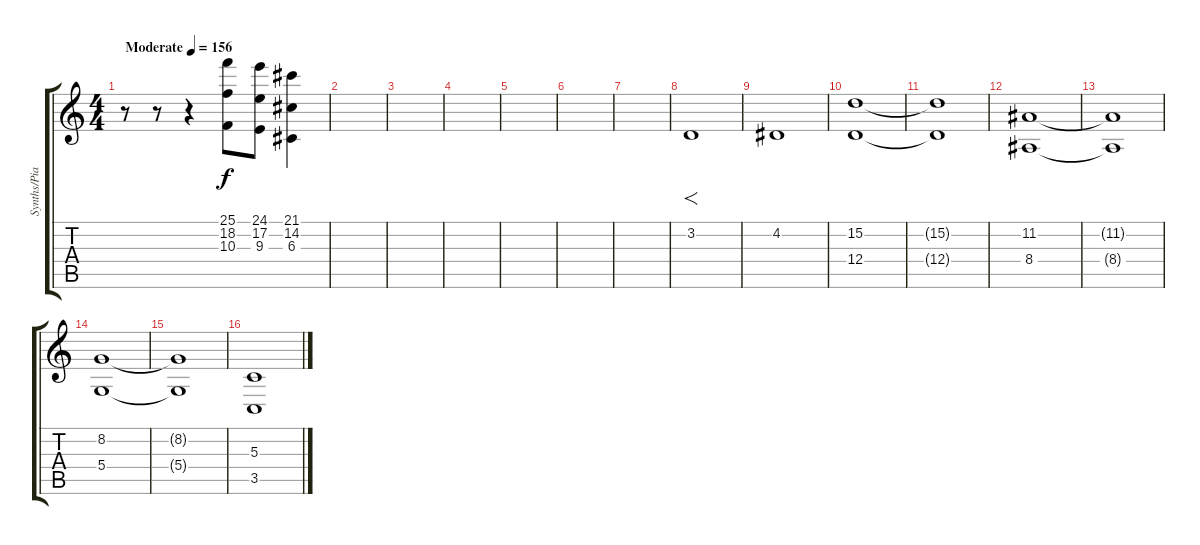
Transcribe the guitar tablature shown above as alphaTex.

\track ("Synths/Piano" "Synths/Pia") {instrument stringensemble1}
\staff {score tabs}
\tuning (E4 B3 G3 D3 A2 D2) {hide}
\ts (4 4)
\tempo (156 "Moderate")
\clef g2
\ks c
r.8{dy f volume 14 instrument stringensemble1} r.8 r.4 (25.1 18.2 10.3).8 (24.1 17.2 9.3).8 (21.1 14.2 6.3).4 |
|
|
|
|
|
|
3.2.1{f instrument guitarharmonics} |
4.2.1 |
(15.2 12.4).1{instrument stringensemble1} |
(15.2{t} 12.4{t}).1 |
(11.2 8.4).1 |
(11.2{t} 8.4{t}).1 |
(8.2 5.4).1 |
(8.2{t} 5.4{t}).1 |
(5.3 3.5).1
